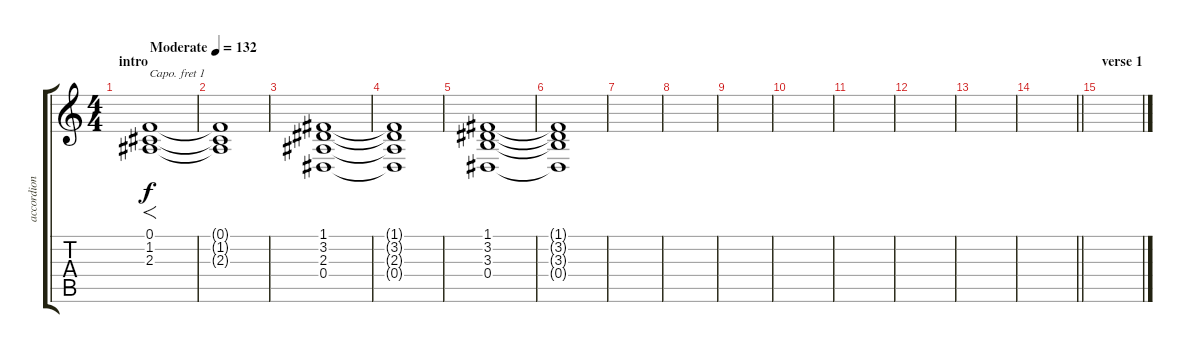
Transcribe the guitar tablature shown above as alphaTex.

\track ("accordion" "accordion") {instrument accordion}
\staff {score tabs}
\capo 1
\tuning (E4 B3 G3 D3 A2 E2) {hide}
\ts (4 4)
\section ("" "intro")
\tempo (132 "Moderate")
\clef g2
\ks c
(0.1 1.2 2.3).1{f dy f instrument accordion} |
(0.1{t} 1.2{t} 2.3{t}).1 |
(1.1 3.2 2.3 0.4).1 |
(1.1{t} 3.2{t} 2.3{t} 0.4{t}).1 |
(1.1 3.2 3.3 0.4).1 |
(1.1{t} 3.2{t} 3.3{t} 0.4{t}).1 |
|
|
|
|
|
|
|
\barLineRight lightlight
|
\section ("" "verse 1")
